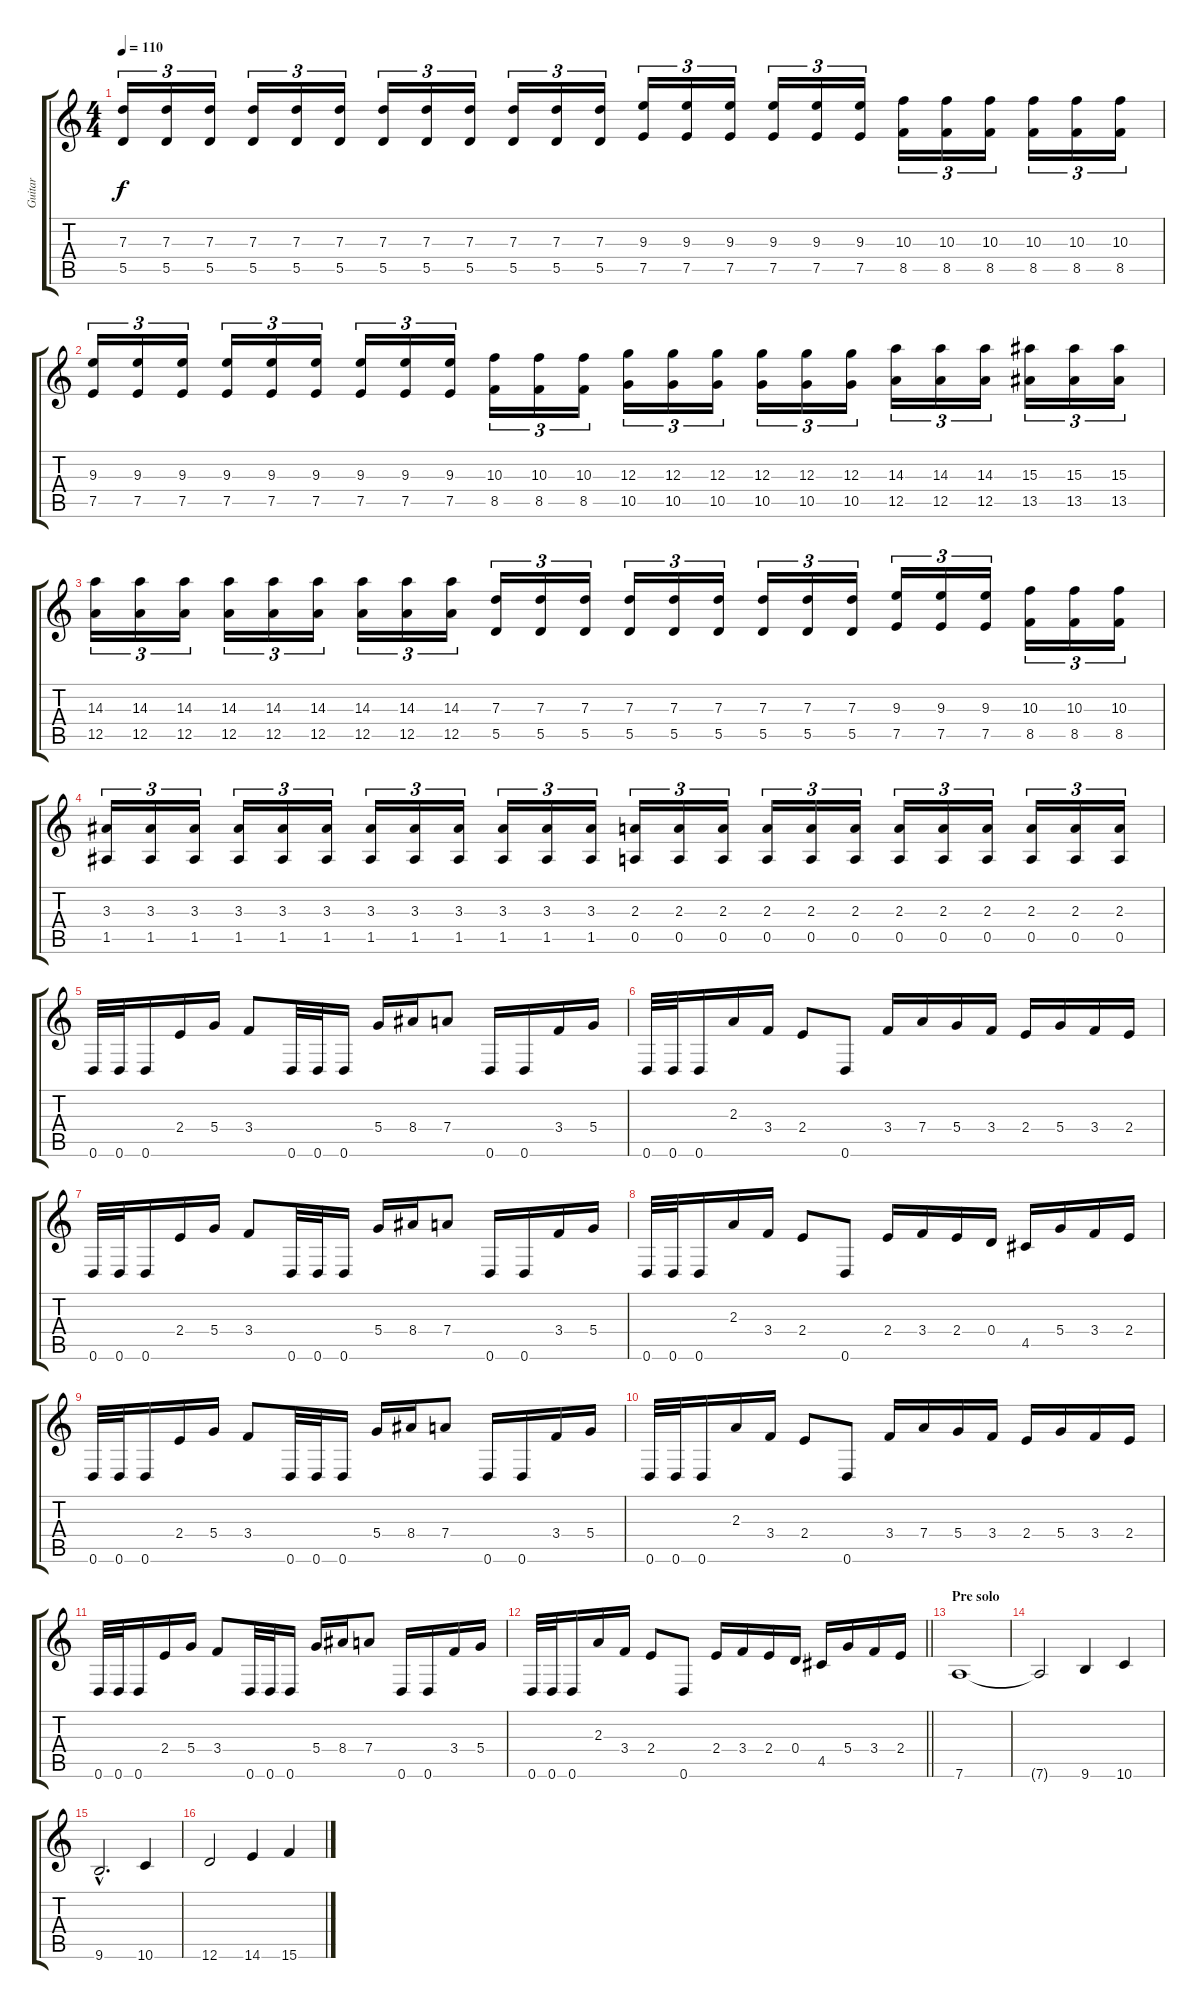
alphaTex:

\track ("Guitar" "Guitar") {instrument distortionguitar}
\staff {score tabs}
\tuning (E4 B3 G3 D3 A2 D2) {hide}
\ts (4 4)
\tempo 110
\clef g2
\ks c
(7.3 5.5).16{tu (3 2) dy f instrument distortionguitar} (7.3 5.5).16{tu (3 2)} (7.3 5.5).16{tu (3 2)} (7.3 5.5).16{tu (3 2)} (7.3 5.5).16{tu (3 2)} (7.3 5.5).16{tu (3 2)} (7.3 5.5).16{tu (3 2)} (7.3 5.5).16{tu (3 2)} (7.3 5.5).16{tu (3 2)} (7.3 5.5).16{tu (3 2)} (7.3 5.5).16{tu (3 2)} (7.3 5.5).16{tu (3 2)} (9.3 7.5).16{tu (3 2)} (9.3 7.5).16{tu (3 2)} (9.3 7.5).16{tu (3 2)} (9.3 7.5).16{tu (3 2)} (9.3 7.5).16{tu (3 2)} (9.3 7.5).16{tu (3 2)} (10.3 8.5).16{tu (3 2)} (10.3 8.5).16{tu (3 2)} (10.3 8.5).16{tu (3 2)} (10.3 8.5).16{tu (3 2)} (10.3 8.5).16{tu (3 2)} (10.3 8.5).16{tu (3 2)} |
(9.3 7.5).16{tu (3 2)} (9.3 7.5).16{tu (3 2)} (9.3 7.5).16{tu (3 2)} (9.3 7.5).16{tu (3 2)} (9.3 7.5).16{tu (3 2)} (9.3 7.5).16{tu (3 2)} (9.3 7.5).16{tu (3 2)} (9.3 7.5).16{tu (3 2)} (9.3 7.5).16{tu (3 2)} (10.3 8.5).16{tu (3 2)} (10.3 8.5).16{tu (3 2)} (10.3 8.5).16{tu (3 2)} (12.3 10.5).16{tu (3 2)} (12.3 10.5).16{tu (3 2)} (12.3 10.5).16{tu (3 2)} (12.3 10.5).16{tu (3 2)} (12.3 10.5).16{tu (3 2)} (12.3 10.5).16{tu (3 2)} (14.3 12.5).16{tu (3 2)} (14.3 12.5).16{tu (3 2)} (14.3 12.5).16{tu (3 2)} (15.3 13.5).16{tu (3 2)} (15.3 13.5).16{tu (3 2)} (15.3 13.5).16{tu (3 2)} |
(14.3 12.5).16{tu (3 2)} (14.3 12.5).16{tu (3 2)} (14.3 12.5).16{tu (3 2)} (14.3 12.5).16{tu (3 2)} (14.3 12.5).16{tu (3 2)} (14.3 12.5).16{tu (3 2)} (14.3 12.5).16{tu (3 2)} (14.3 12.5).16{tu (3 2)} (14.3 12.5).16{tu (3 2)} (7.3 5.5).16{tu (3 2)} (7.3 5.5).16{tu (3 2)} (7.3 5.5).16{tu (3 2)} (7.3 5.5).16{tu (3 2)} (7.3 5.5).16{tu (3 2)} (7.3 5.5).16{tu (3 2)} (7.3 5.5).16{tu (3 2)} (7.3 5.5).16{tu (3 2)} (7.3 5.5).16{tu (3 2)} (9.3 7.5).16{tu (3 2)} (9.3 7.5).16{tu (3 2)} (9.3 7.5).16{tu (3 2)} (10.3 8.5).16{tu (3 2)} (10.3 8.5).16{tu (3 2)} (10.3 8.5).16{tu (3 2)} |
(3.3 1.5).16{tu (3 2)} (3.3 1.5).16{tu (3 2)} (3.3 1.5).16{tu (3 2)} (3.3 1.5).16{tu (3 2)} (3.3 1.5).16{tu (3 2)} (3.3 1.5).16{tu (3 2)} (3.3 1.5).16{tu (3 2)} (3.3 1.5).16{tu (3 2)} (3.3 1.5).16{tu (3 2)} (3.3 1.5).16{tu (3 2)} (3.3 1.5).16{tu (3 2)} (3.3 1.5).16{tu (3 2)} (2.3 0.5).16{tu (3 2)} (2.3 0.5).16{tu (3 2)} (2.3 0.5).16{tu (3 2)} (2.3 0.5).16{tu (3 2)} (2.3 0.5).16{tu (3 2)} (2.3 0.5).16{tu (3 2)} (2.3 0.5).16{tu (3 2)} (2.3 0.5).16{tu (3 2)} (2.3 0.5).16{tu (3 2)} (2.3 0.5).16{tu (3 2)} (2.3 0.5).16{tu (3 2)} (2.3 0.5).16{tu (3 2)} |
0.6.32 0.6.32 0.6.16 2.4.16 5.4.16 3.4.8 0.6.32 0.6.32 0.6.16 5.4.16 8.4.16 7.4.8 0.6.16 0.6.16 3.4.16 5.4.16 |
0.6.32 0.6.32 0.6.16 2.3.16 3.4.16 2.4.8 0.6.8 3.4.16 7.4.16 5.4.16 3.4.16 2.4.16 5.4.16 3.4.16 2.4.16 |
0.6.32 0.6.32 0.6.16 2.4.16 5.4.16 3.4.8 0.6.32 0.6.32 0.6.16 5.4.16 8.4.16 7.4.8 0.6.16 0.6.16 3.4.16 5.4.16 |
0.6.32 0.6.32 0.6.16 2.3.16 3.4.16 2.4.8 0.6.8 2.4.16 3.4.16 2.4.16 0.4.16 4.5.16 5.4.16 3.4.16 2.4.16 |
0.6.32 0.6.32 0.6.16 2.4.16 5.4.16 3.4.8 0.6.32 0.6.32 0.6.16 5.4.16 8.4.16 7.4.8 0.6.16 0.6.16 3.4.16 5.4.16 |
0.6.32 0.6.32 0.6.16 2.3.16 3.4.16 2.4.8 0.6.8 3.4.16 7.4.16 5.4.16 3.4.16 2.4.16 5.4.16 3.4.16 2.4.16 |
0.6.32 0.6.32 0.6.16 2.4.16 5.4.16 3.4.8 0.6.32 0.6.32 0.6.16 5.4.16 8.4.16 7.4.8 0.6.16 0.6.16 3.4.16 5.4.16 |
\barLineRight lightlight
0.6.32 0.6.32 0.6.16 2.3.16 3.4.16 2.4.8 0.6.8 2.4.16 3.4.16 2.4.16 0.4.16 4.5.16 5.4.16 3.4.16 2.4.16 |
\section ("" "Pre solo")
7.6.1 |
7.6{t}.2 9.6.4 10.6.4 |
9.6{hac}.2{d} 10.6.4 |
12.6.2 14.6.4 15.6.4
